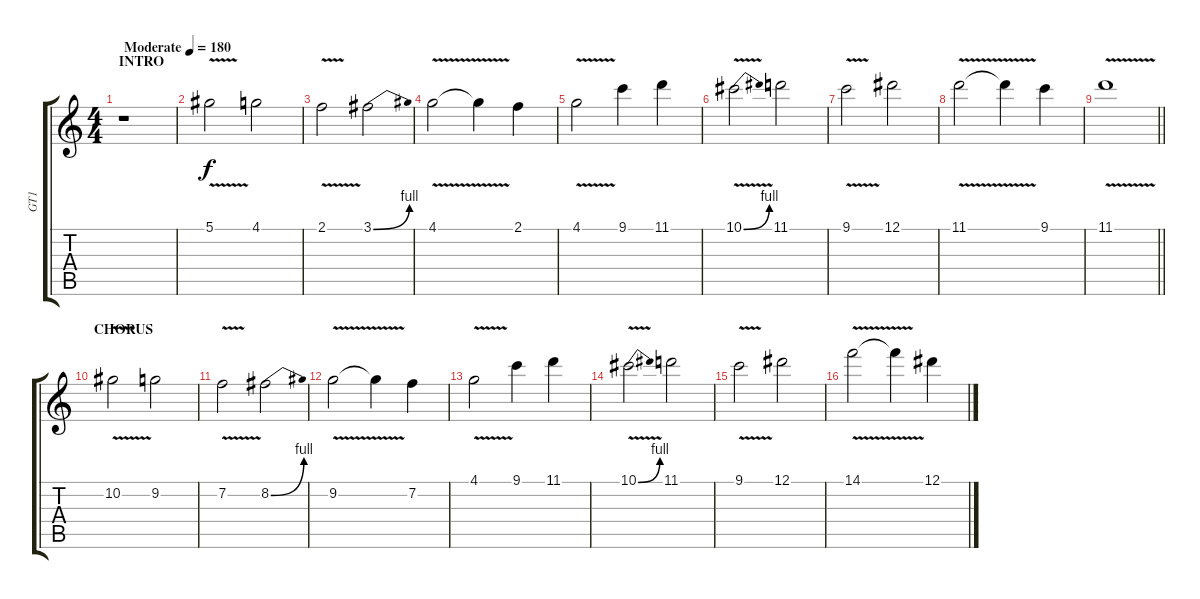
\track ("GT1" "GT1") {instrument distortionguitar}
\staff {score tabs}
\tuning (Eb4 Bb3 Gb3 Db3 Ab2 Eb2) {hide}
\ts (4 4)
\section ("" "INTRO")
\tempo (180 "Moderate")
\clef g2
\ks c
r.1{dy f instrument distortionguitar} |
5.1{v}.2 4.1.2 |
2.1{v}.2 3.1{be (bend 0 0 60 4)}.2 |
4.1{v}.2 4.1{t}.4 2.1.4 |
4.1{v}.2 9.1.4 11.1.4 |
10.1{be (bend 0 0 60 4) v}.2 11.1.2 |
9.1{v}.2 12.1.2 |
11.1{v}.2 11.1{t}.4 9.1.4 |
\barLineRight lightlight
11.1{v}.1 |
\section ("" "CHORUS")
10.2{v}.2 9.2.2 |
7.2{v}.2 8.2{be (bend 0 0 60 4)}.2 |
9.2{v}.2 9.2{t}.4 7.2.4 |
4.1{v}.2 9.1.4 11.1.4 |
10.1{be (bend 0 0 60 4) v}.2 11.1.2 |
9.1{v}.2 12.1.2 |
14.1{v}.2 14.1{t}.4 12.1.4
